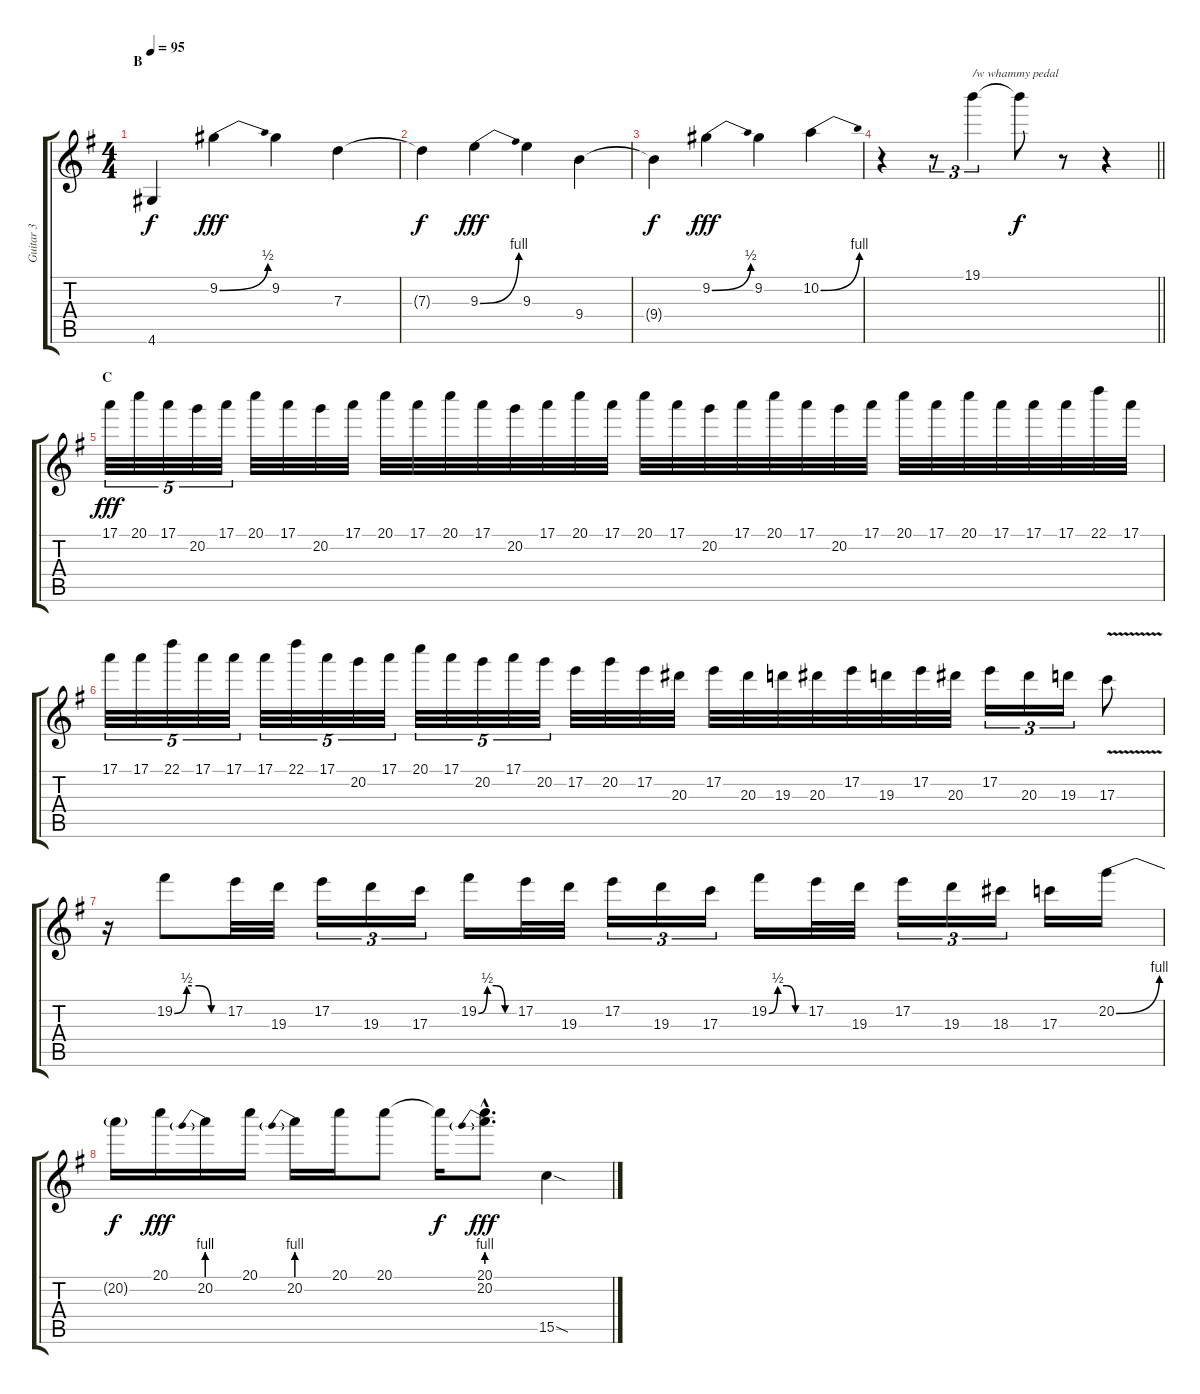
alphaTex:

\track ("Guitar 3" "Guitar 3") {instrument distortionguitar}
\staff {score tabs}
\tuning (E4 B3 G3 D3 A2 E2) {hide}
\ts (4 4)
\section ("" "B")
\tempo 95
\clef g2
\ks g
4.6{t}.4{dy f} 9.2{be (bend 0 0 60 2)}.4{dy fff volume 16} 9.2.4 7.3.4 |
7.3{t}.4{dy f} 9.3{be (bend 0 0 60 4)}.4{dy fff} 9.3.4 9.4.4 |
9.4{t}.4{dy f} 9.2{be (bend 0 0 60 2)}.4{dy fff} 9.2.4 10.2{be (bend 0 0 60 4)}.4 |
\barLineRight lightlight
r.4 r.8{tu (3 2)} 19.1.4{tu (3 2) txt "/w whammy pedal" volume 0} 19.1{t}.8{dy f} r.8 r.4 |
\section ("" "C")
17.1.32{tu (5 4) dy fff volume 16} 20.1.32{tu (5 4)} 17.1.32{tu (5 4)} 20.2.32{tu (5 4)} 17.1.32{tu (5 4)} 20.1.32 17.1.32 20.2.32 17.1.32 20.1.32 17.1.32 20.1.32 17.1.32 20.2.32 17.1.32 20.1.32 17.1.32 20.1.32 17.1.32 20.2.32 17.1.32 20.1.32 17.1.32 20.2.32 17.1.32 20.1.32 17.1.32 20.1.32 17.1.32 17.1.32 17.1.32 22.1.32 17.1.32 |
17.1.32{tu (5 4)} 17.1.32{tu (5 4)} 22.1.32{tu (5 4)} 17.1.32{tu (5 4)} 17.1.32{tu (5 4)} 17.1.32{tu (5 4)} 22.1.32{tu (5 4)} 17.1.32{tu (5 4)} 20.2.32{tu (5 4)} 17.1.32{tu (5 4)} 20.1.32{tu (5 4)} 17.1.32{tu (5 4)} 20.2.32{tu (5 4)} 17.1.32{tu (5 4)} 20.2.32{tu (5 4)} 17.2.32 20.2.32 17.2.32 20.3.32 17.2.32 20.3.32 19.3.32 20.3.32 17.2.32 19.3.32 17.2.32 20.3.32 17.2.16{tu (3 2)} 20.3.16{tu (3 2)} 19.3.16{tu (3 2)} 17.3{v}.8 |
r.16 19.2{be (custom 0 0 15 2 30 2 45 0 60 0)}.8 17.2.32 19.3.32 17.2.16{tu (3 2)} 19.3.16{tu (3 2)} 17.3.16{tu (3 2)} 19.2{be (custom 0 0 15 2 30 2 45 0 60 0)}.16 17.2.32 19.3.32 17.2.16{tu (3 2)} 19.3.16{tu (3 2)} 17.3.16{tu (3 2)} 19.2{be (custom 0 0 15 2 30 2 45 0 60 0)}.16 17.2.32 19.3.32 17.2.16{tu (3 2)} 19.3.16{tu (3 2)} 18.3.16{tu (3 2)} 17.3.16 20.2{be (bend 0 0 60 4)}.16 |
20.2{t}.16{dy f} 20.1.16{dy fff} 20.2{be (prebend 0 4 60 4)}.16 20.1.16 20.2{be (prebend 0 4 60 4)}.16 20.1.16 20.1.8 20.1{t}.16{dy f} (20.1{hac} 20.2{be (prebend 0 4 60 4) hac}).8{d dy fff} 15.5{sod}.4
